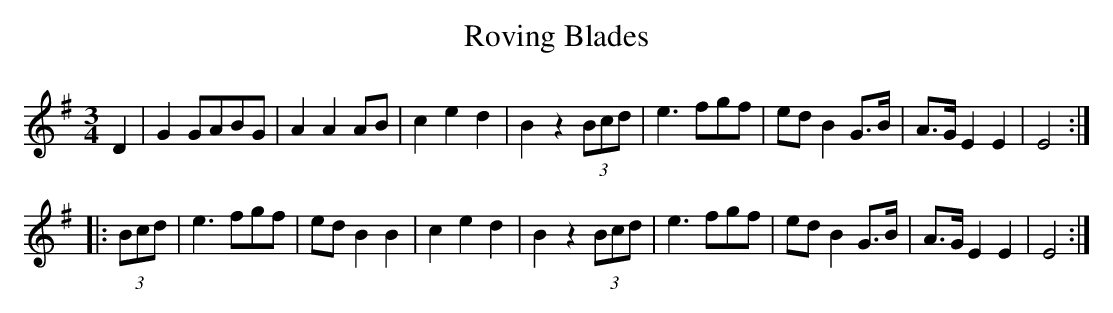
X:1
T:Roving Blades
M:3/4
L:1/8
Q:1/4=180
K:Em
D2|G2GABG|A2A2AB|c2e2d2|B2z2(3Bcd|e3fgf|edB2G>B|A>GE2E2|E4::
(3Bcd|e3fgf|edB2B2|c2e2d2|B2z2(3Bcd|e3fgf|edB2G>B|A>GE2E2|E4:|
